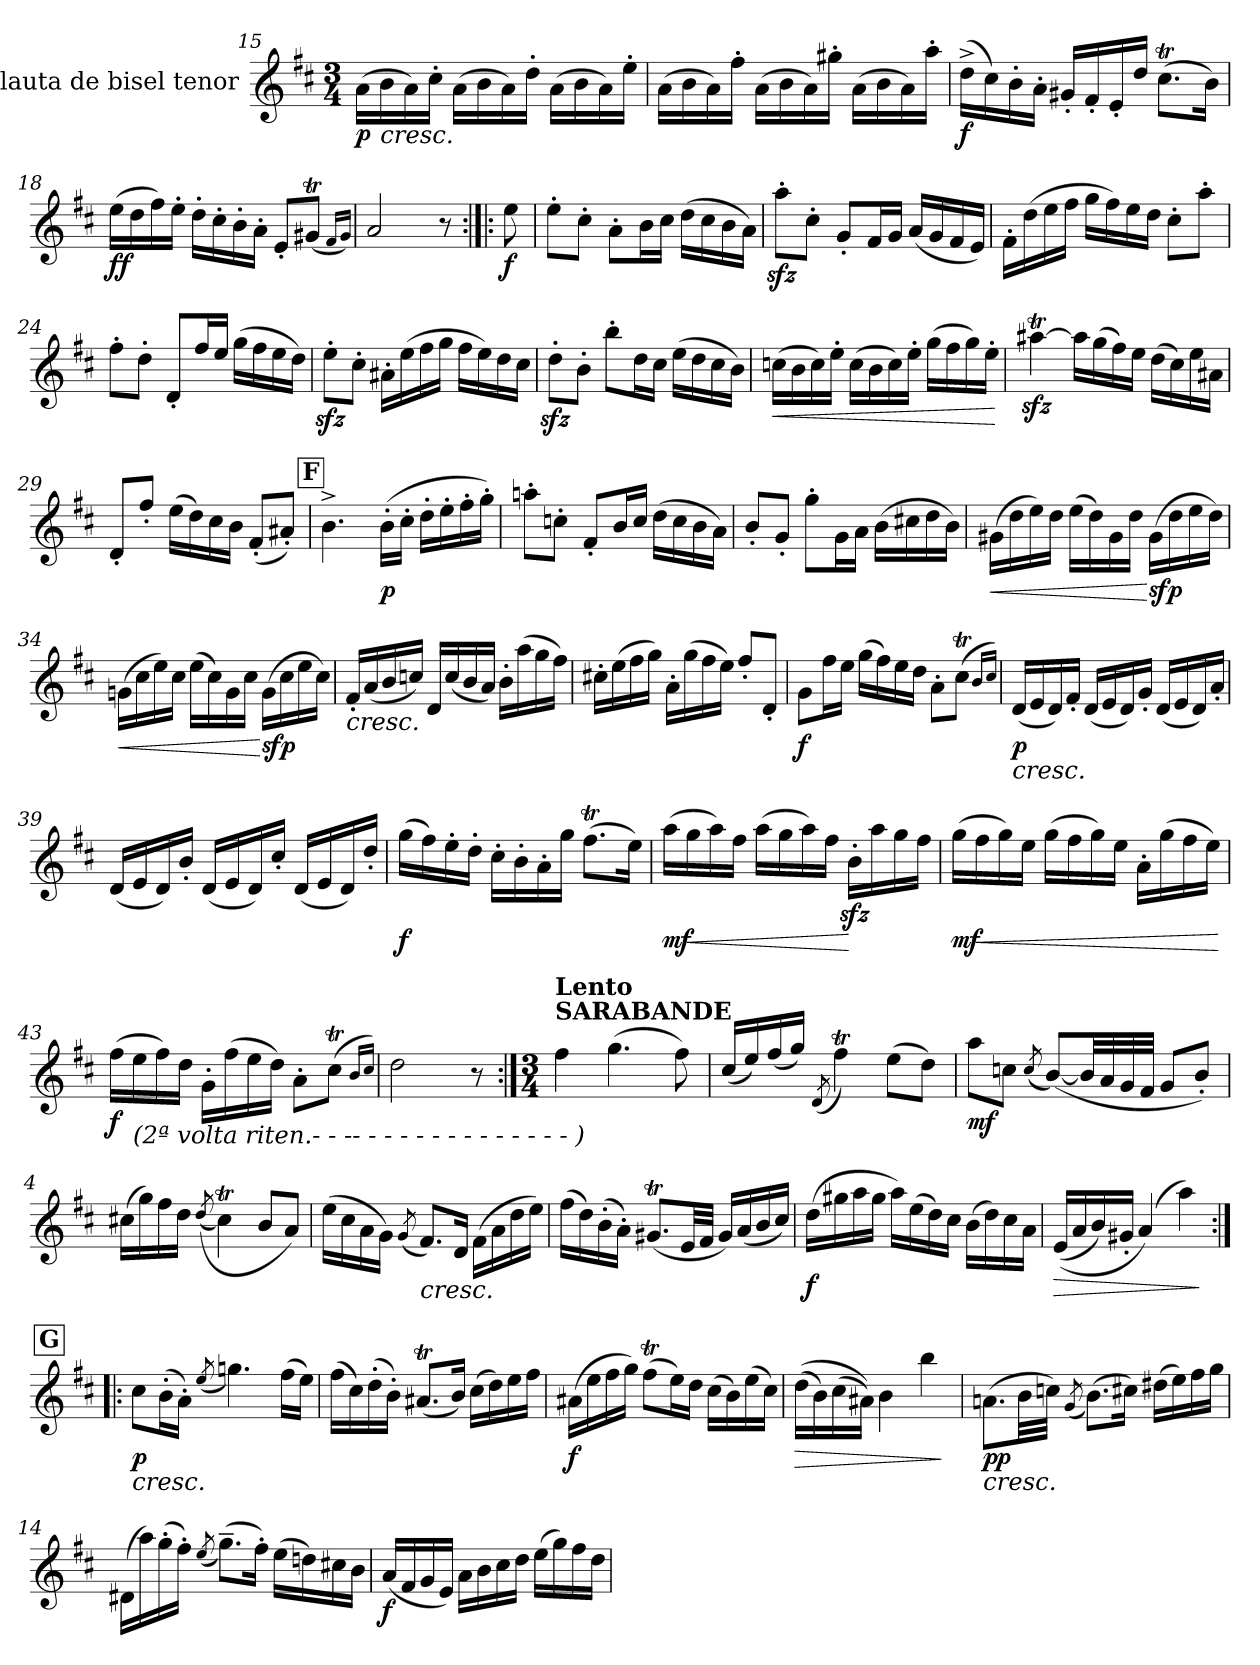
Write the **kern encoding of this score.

**kern	**dynam
*part1	*part1
*staff1	*staff1
*I"Flauta de bisel tenor	*
*clefG2	*
*k[f#c#]	*
*M3/4	*
=15	=15
!	!LO:DY:b
(>16a\LL	p
!LO:TX:b:i:t=cresc.	!
16b\	.
16a\)	.
16cc#'\JJ	.
(>16a\LL	.
16b\	.
16a\)	.
16dd'\JJ	.
(>16a\LL	.
16b\	.
16a\)	.
16ee'\JJ	.
=16	=16
(>16a\LL	.
16b\	.
16a\)	.
16ff#'\JJ	.
(>16a\LL	.
16b\	.
16a\)	.
16gg#X'\JJ	.
(>16a\LL	.
16b\	.
16a\)	.
16aa'\JJ	.
=17	=17
!	!LO:DY:b
(>16dd^\LL	f
16cc#\)	.
16b'\	.
16a'\JJ	.
16g#X'/LL	.
16f#'/	.
16e'/	.
16dd/JJ	.
(>8.cc#t\L	.
16b\Jk)	.
!!LO:LB:g=z
=18	=18
!	!LO:DY:b
(>16ee\LL	ff
16dd\	.
16ff#\)	.
16ee'\JJ	.
16dd'\LL	.
16cc#'\	.
16b'\	.
16a'\JJ	.
8e'/L	.
(<8g#Xt/J	.
16qf#/LL	.
16qg#/JJ)	.
=19	=19
2a/	.
8r	.
=20:|!|:	=20:|!|:
!	!LO:DY:b
8ee\	f
=21	=21
8ee'\L	.
8cc#'\J	.
8a'\L	.
16b\L	.
16cc#\JJ	.
(>16dd\LL	.
16cc#\	.
16b\	.
16a\JJ)	.
=22	=22
8aazz<'\L	.
8cc#'\J	.
8g'/L	.
16f#/L	.
16g/JJ	.
(<16a/LL	.
16g/	.
16f#/	.
16e/JJ)	.
=23	=23
16f#'\LL	.
(>16dd\	.
16ee\	.
16ff#\JJ	.
16gg\LL	.
16ff#\)	.
16ee\	.
16dd\JJ	.
8cc#'\L	.
8aa'\J	.
!!LO:LB:g=z
=24	=24
8ff#'\L	.
8dd'\J	.
8d'/L	.
16ff#/L	.
16ee/JJ	.
(>16gg\LL	.
16ff#\	.
16ee\	.
16dd\JJ)	.
=25	=25
8eezz<'\L	.
8cc#'\J	.
16a#X'\LL	.
(>16ee\	.
16ff#\	.
16gg\JJ	.
16ff#\LL	.
16ee\)	.
16dd\	.
16cc#\JJ	.
=26	=26
8ddzz<'\L	.
8b'\J	.
8bb'\L	.
16dd\L	.
16cc#\JJ	.
(>16ee\LL	.
16dd\	.
16cc#\	.
16b\JJ)	.
=27	=27
!	!LO:HP:b
(>16ccn\LL	<
16b\	.
16cc\)	.
16ee'\JJ	.
(>16cc\LL	.
16b\	.
16cc\)	.
16ee'\JJ	.
(>16gg\LL	.
16ff#\	.
16gg\)	.
16ee'\JJ	.
.	[
!!LO:LB:g=z
=28	=28
[4aa#Xzz<t\	.
16aa#\LL]	.
(>16gg\	.
16ff#\)	.
16ee\JJ	.
(>16dd\LL	.
16cc#\)	.
16ee\	.
16a#X\JJ	.
=29	=29
!	!LO:DY:b
!	!LO:DY:n=1:b
8d'/L	other-dynamics f
8ff#'/J	.
(>16ee\LL	.
16dd\)	.
16cc#\	.
16b\JJ	.
(<8f#'/L	.
8a#X'/J)	.
!!LO:REH:place=s1:a:B:fs=14:t=F
=30	=30
4.b^\	.
!	!LO:DY:b
(>16b'\LL	p
16cc#'\JJ	.
16dd'\LL	.
16ee'\	.
16ff#'\	.
16gg'\JJ)	.
=31	=31
8aan'\L	.
8ccn'\J	.
8f#'/L	.
16b/L	.
16cc/JJ	.
(>16dd\LL	.
16cc\	.
16b\	.
16a\JJ)	.
=32	=32
8b'/L	.
8g'/J	.
8gg'\L	.
16g\L	.
16a\JJ	.
(>16b\LL	.
16cc#X\	.
16dd\	.
16b\JJ)	.
!!LO:LB:g=z
=33	=33
!	!LO:HP:b
(>16g#X\LL	<
16dd\	.
16ee\)	.
16dd\JJ	.
(>16ee\LL	.
16dd\)	.
16g#\	.
16dd\JJ	.
!	!LO:DY:n=1:b
(>16g#\LL	[ sfp
16dd\	.
16ee\	.
16dd\JJ)	.
=34	=34
!	!LO:HP:b
(>16gn\LL	<
16cc#\	.
16ee\)	.
16cc#\JJ	.
(>16ee\LL	.
16cc#\)	.
16g\	.
16cc#\JJ	.
!	!LO:DY:n=1:b
(>16g\LL	[ sfp
16cc#\	.
16ee\	.
16cc#\JJ)	.
=35	=35
!LO:TX:b:i:t=cresc.	!
16f#'/LL	.
(<16a/	.
16b/	.
16ccn/JJ)	.
16d/LL	.
(<16cc/	.
16b/	.
16a/JJ)	.
16b'\LL	.
(>16aa\	.
16gg\	.
16ff#\JJ)	.
=36	=36
16cc#X'\LL	.
(>16ee\	.
16ff#\	.
16gg\JJ)	.
16a'\LL	.
(>16gg\	.
16ff#\	.
16ee\JJ)	.
8ff#'/L	.
8d'/J	.
!!LO:LB:g=z
=37	=37
!	!LO:DY:b
8g\L	f
16ff#\L	.
16ee\JJ	.
(>16gg\LL	.
16ff#\)	.
16ee\	.
16dd\JJ	.
8a'\L	.
(<8cc#t\J	.
16qb/LL	.
16qcc#/JJ)	.
=38	=38
!LO:TX:b:i:t=cresc.	!
!	!LO:DY:b
(<16d/LL	p
16e/	.
16d/)	.
16f#'/JJ	.
(<16d/LL	.
16e/	.
16d/)	.
16g'/JJ	.
(<16d/LL	.
16e/	.
16d/)	.
16a'/JJ	.
=39	=39
(<16d/LL	.
16e/	.
16d/)	.
16b'/JJ	.
(<16d/LL	.
16e/	.
16d/)	.
16cc#'/JJ	.
(<16d/LL	.
16e/	.
16d/)	.
16dd'/JJ	.
=40	=40
!	!LO:DY:b
(>16gg\LL	f
16ff#\)	.
16ee'\	.
16dd'\JJ	.
16cc#'\LL	.
16b'\	.
16a'\	.
16gg\JJ	.
(>8.ff#t\L	.
16ee\Jk)	.
!!LO:LB:g=z
=41	=41
!	!LO:DY:b
(>16aa\LL	mf
!	!LO:HP:b
16gg\	<
16aa\)	.
16ff#\JJ	.
(>16aa\LL	.
16gg\	.
16aa\)	.
16ff#\JJ	.
16bzz<'\LL	[
16aa\	.
16gg\	.
16ff#\JJ	.
=42	=42
!	!LO:DY:b
(>16gg\LL	mf
!	!LO:HP:b
16ff#\	<
16gg\)	.
16ee\JJ	.
(>16gg\LL	.
16ff#\	.
16gg\)	.
16ee\JJ	.
16a'\LL	.
(>16gg\	.
16ff#\	.
16ee\JJ)	.
.	[
=43	=43
!	!LO:DY:b
(>16ff#\LL	f
!LO:TX:b:i:t=(2ª volta riten.- - -- - - - - - - - - - - - - - )	!
16ee\	.
16ff#\)	.
16dd\JJ	.
16g'\LL	.
(>16ff#\	.
16ee\	.
16dd\JJ)	.
8a'\L	.
(<8cc#t\J	.
16qb/LL	.
16qcc#/JJ)	.
=44	=44
2dd\	.
8r	.
!!LO:PB:g=z
=1:|!	=1:|!
*M3/4	*
*MM50	*
!LO:TX:a:B:t=SARABANDE	!
!LO:TX:a:B:t=Lento	!
!	!LO:DY:b
!	!LO:DY:n=1:b
4ff#\	p other-dynamics
(>4.gg\	.
8ff#\)	.
=2	=2
(>16cc#/LL	.
16ee/)	.
(<16ff#/	.
16gg/JJ)	.
(<8qd/	.
4ff#t\)	.
(>8ee\L	.
8dd\J)	.
=3	=3
!	!LO:DY:b
8aa\L	mf
8ccn\J	.
(<8qcc/	.
(<[8b/L)	.
32b/LL]	.
32a/	.
32g/	.
32f#/JJJ	.
8g/L	.
8b'/J)	.
=4	=4
(>16cc#X\LL	.
16gg\)	.
16ff#\	.
16dd\JJ	.
(<(>8qdd/	.
4cc#t\)	.
8b/L	.
8a/J)	.
!!LO:LB:g=z
=5	=5
(>16ee\LL	.
16cc#\	.
16a\	.
16g\JJ)	.
(<8qg/	.
!LO:TX:b:i:t=cresc.	!
8.f#/L)	.
16d/Jk	.
(>16f#\LL	.
16a\	.
16dd\	.
16ee\JJ)	.
=6	=6
(>16ff#\LL	.
16dd\)	.
(>16b'\	.
16a'\JJ)	.
(<8.g#Xt/L	.
32e/LL	.
32f#/JJJ	.
16g#/LL)	.
(<16a/	.
16b/	.
16cc#/JJ)	.
=7	=7
!	!LO:DY:b
(>16dd\LL	f
16gg#X\	.
16aa\	.
16gg#\JJ	.
16aa\LL)	.
(>16ee\	.
16dd\)	.
16cc#\JJ	.
(>16b\LL	.
16dd\)	.
16cc#\	.
16a\JJ	.
=8	=8
!	!LO:HP:b
(<(<16e/LL	>
16a/	.
16b/)	.
16g#X'/JJ	.
(>4a/)	.
4aa\)	.
.	]
!!LO:LB:g=z
!!LO:REH:place=s1:a:B:fs=14:t=G
=9:|!|:	=9:|!|:
!LO:TX:b:i:t=cresc.	!
!	!LO:DY:b
8cc#\L	p
(>16b'\L	.
16a'\JJ)	.
(<8qee/	.
4.ggn\)	.
(>16ff#\LL	.
16ee\JJ)	.
=10	=10
(>16ff#\LL	.
16cc#\)	.
(>16dd'\	.
16b'\JJ)	.
(<8.a#Xt/L	.
16b/Jk)	.
(>16cc#\LL	.
16dd\)	.
16ee\	.
16ff#\JJ	.
=11	=11
!	!LO:DY:b
(>16a#X\LL	f
16ee\	.
16ff#\	.
16gg\JJ)	.
(>8ff#t\L	.
16ee\L)	.
16dd\JJ	.
(>16cc#\LL	.
16b\)	.
(>16ee\	.
16cc#\JJ)	.
=12	=12
!	!LO:HP:b
(>(>16dd\LL	>
16b\)	.
(>16cc#\	.
16a#X\JJ))	.
4b\	.
4bb\	.
.	]
!!LO:LB:g=z
=13	=13
!LO:TX:b:i:t=cresc.	!
!	!LO:DY:b
(>8.an\L	pp
32b\LL	.
32ccn\JJJ)	.
(<8qg/	.
(>8.b\L)	.
16cc#X\Jk)	.
(>16dd#X\LL	.
16ee\)	.
16ff#\	.
16gg\JJ	.
=14	=14
(>16d#X\LL	.
16aa\)	.
(>16gg'\	.
16ff#'\JJ)	.
(<8qee/	.
(>8.gg~\L)	.
16ff#'\Jk)	.
(>16ee\LL	.
16ddn\)	.
16cc#X\	.
16b\JJ	.
=15	=15
!	!LO:DY:b
(<16a/LL	f
16f#/	.
16g/	.
16e/JJ)	.
16a\LL	.
16b\	.
16cc#\	.
16dd\JJ	.
(<16ee\LL	.
16gg\)	.
16ff#\	.
16dd\JJ	.
=	=
*-	*-
